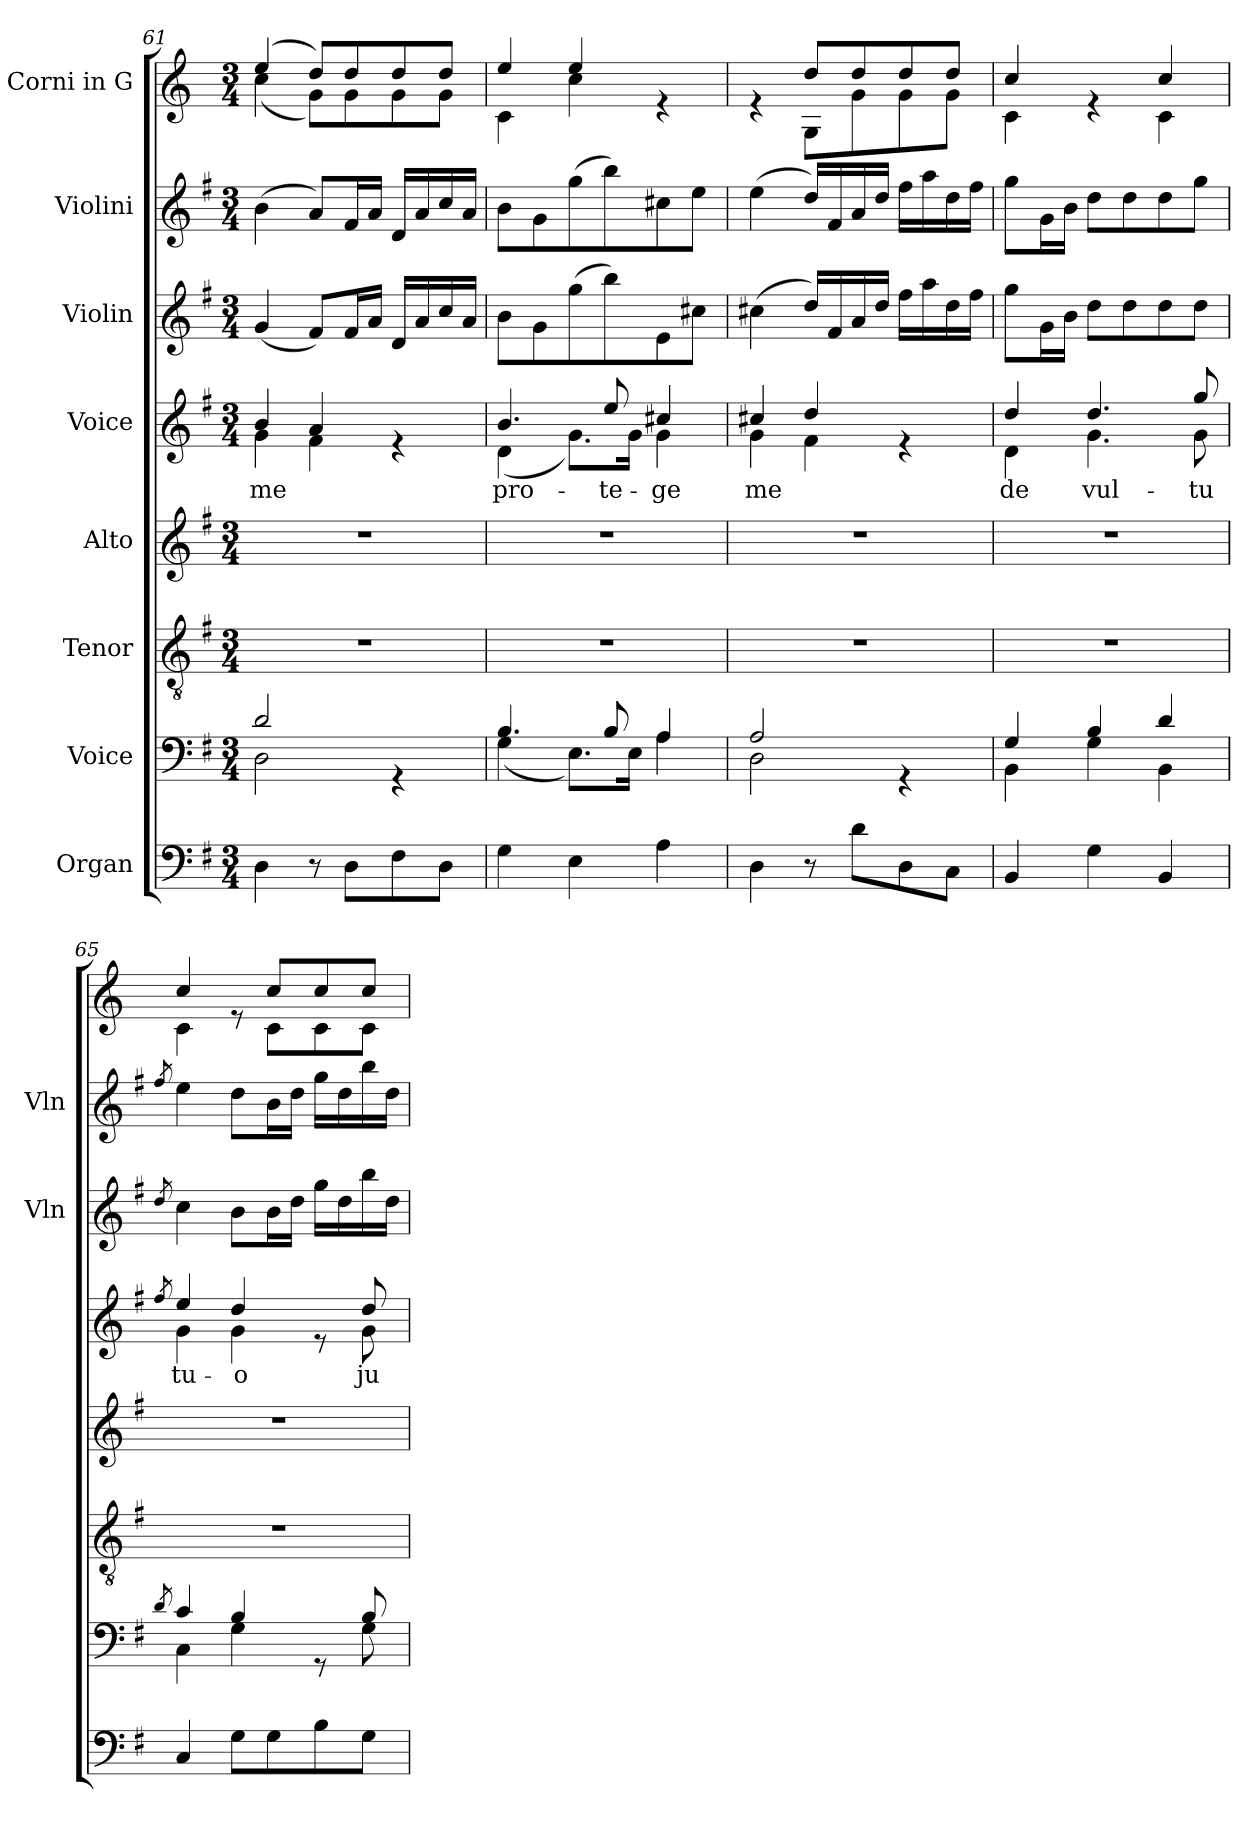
**kern	**kern	**kern	**kern	**kern	**text	**kern	**kern	**kern
*part8	*part7	*part6	*part5	*part4	*part4	*part3	*part2	*part1
*staff8	*staff7	*staff6	*staff5	*staff4	*staff4	*staff3	*staff2	*staff1
*I"Organ	*I"Voice	*I"Tenor	*I"Alto	*I"Voice	*	*I"Violin	*I"Violini	*I"Corni in G
*	*	*	*	*	*	*I'Vln	*I'Vln	*
*clefF4	*clefF4	*clefGv2	*clefG2	*clefG2	*	*clefG2	*clefG2	*clefG2
*	*	*	*	*	*	*	*	*ITrd3c5
*k[f#]	*k[f#]	*k[f#]	*k[f#]	*k[f#]	*	*k[f#]	*k[f#]	*k[f#]
*M3/4	*M3/4	*M3/4	*M3/4	*M3/4	*	*M3/4	*M3/4	*M3/4
=61	=61	=61	=61	=61	=61	=61	=61	=61
*	*^	*	*	*	*	*	*	*
!	!	!	!	!	!	!LO:LY:b	!	!	!
*	*	*	*	*	*^	*	*	*	*^
4D\	2d/	2D\	2.r	2.r	4b/	4g\	me	(4g/	(4b\	(4b/	(4g\
8r	.	.	.	.	4a/	4f#\	.	8f#/L)	8a/L)	8a/L)	8d\L)
8D\L	.	.	.	.	.	.	.	16f#/L	16f#/L	8a/	8d\
.	.	.	.	.	.	.	.	16a/JJ	16a/JJ	.	.
8F#\	4rGG	4ryy	.	.	4re	4ryy	.	16d/LL	16d/LL	8a/	8d\
.	.	.	.	.	.	.	.	16a/	16a/	.	.
8D\J	.	.	.	.	.	.	.	16cc/	16cc/	8a/J	8d\J
.	.	.	.	.	.	.	.	16a/JJ	16a/JJ	.	.
=62	=62	=62	=62	=62	=62	=62	=62	=62	=62	=62	=62
!	!	!	!	!	!	!	!LO:LY:b	!	!	!	!
4G\	4.B/	(4G\	2.r	2.r	4.b/	(4d\	pro-	8b\L	8b\L	4b/	4G\
.	.	.	.	.	.	.	.	8g\	8g\	.	.
4E\	.	8.E\L)	.	.	.	8.g\L)	.	(8gg\	(8gg\	4b/	4g\
!	!	!	!	!	!	!	!LO:LY:b	!	!	!	!
.	8B/	.	.	.	8ee/	.	-te-	8bb\)	8bb\)	.	.
.	.	16E\Jk	.	.	.	16g\Jk	.	.	.	.	.
!	!	!	!	!	!	!	!LO:LY:b	!	!	!	!
4A\	4A/	4A\	.	.	4cc#X/	4g\	-ge	8e\	8cc#X\	4re	4ryy
.	.	.	.	.	.	.	.	8cc#X\J	8ee\J	.	.
=63	=63	=63	=63	=63	=63	=63	=63	=63	=63	=63	=63
!	!	!	!	!	!	!	!LO:LY:b	!	!	!	!
4D\	2A/	2D\	2.r	2.r	4cc#X/	4g\	me	(4cc#X\	(4ee\	4re	4ryy
8r	.	.	.	.	4dd/	4f#\	.	16dd/LL)	16dd/LL)	8a/L	8D\L
.	.	.	.	.	.	.	.	16f#/	16f#/	.	.
8d\L	.	.	.	.	.	.	.	16a/	16a/	8a/	8d\
.	.	.	.	.	.	.	.	16dd/JJ	16dd/JJ	.	.
8D\	4rGG	4ryy	.	.	4re	4ryy	.	16ff#\LL	16ff#\LL	8a/	8d\
.	.	.	.	.	.	.	.	16aa\	16aa\	.	.
8C\J	.	.	.	.	.	.	.	16dd\	16dd\	8a/J	8d\J
.	.	.	.	.	.	.	.	16ff#\JJ	16ff#\JJ	.	.
=64	=64	=64	=64	=64	=64	=64	=64	=64	=64	=64	=64
!	!	!	!	!	!	!	!LO:LY:b	!	!	!	!
4BB/	4G/	4BB\	2.r	2.r	4dd/	4d\	de	8gg\L	8gg\L	4g/	4G\
.	.	.	.	.	.	.	.	16g\L	16g\L	.	.
.	.	.	.	.	.	.	.	16b\JJ	16b\JJ	.	.
!	!	!	!	!	!	!	!LO:LY:b	!	!	!	!
4G\	4B/	4G\	.	.	4.dd/	4.g\	vul-	8dd\L	8dd\L	4re	4ryy
.	.	.	.	.	.	.	.	8dd\	8dd\	.	.
4BB/	4d/	4BB\	.	.	.	.	.	8dd\	8dd\	4g/	4G\
!	!	!	!	!	!	!	!LO:LY:b	!	!	!	!
.	.	.	.	.	8gg/	8g\	-tu	8dd\J	8gg\J	.	.
=65	=65	=65	=65	=65	=65	=65	=65	=65	=65	=65	=65
.	8qd/	.	.	.	8qff#/	.	.	8qdd/	8qff#/	.	.
!	!	!	!	!	!	!	!LO:LY:b	!	!	!	!
4C/	4c/	4C\	2.r	2.r	4ee/	4g\	tu-	4cc\	4ee\	4g/	4G\
!	!	!	!	!	!	!	!LO:LY:b	!	!	!	!
8G\L	4B/	4G\	.	.	4dd/	4g\	-o	8b\L	8dd\L	8re	8ryy
8G\	.	.	.	.	.	.	.	16b\L	16b\L	8g/L	8G\L
.	.	.	.	.	.	.	.	16dd\JJ	16dd\JJ	.	.
8B\	8rGG	8ryy	.	.	8re	8ryy	.	16gg\LL	16gg\LL	8g/	8G\
.	.	.	.	.	.	.	.	16dd\	16dd\	.	.
!	!	!	!	!	!	!	!LO:LY:b	!	!	!	!
8G\J	8B/	8G\	.	.	8dd/	8g\	ju-	16bb\	16bb\	8g/J	8G\J
.	.	.	.	.	.	.	.	16dd\JJ	16dd\JJ	.	.
*	*v	*v	*	*	*v	*v	*	*	*	*v	*v
=	=	=	=	=	=	=	=	=
*-	*-	*-	*-	*-	*-	*-	*-	*-
